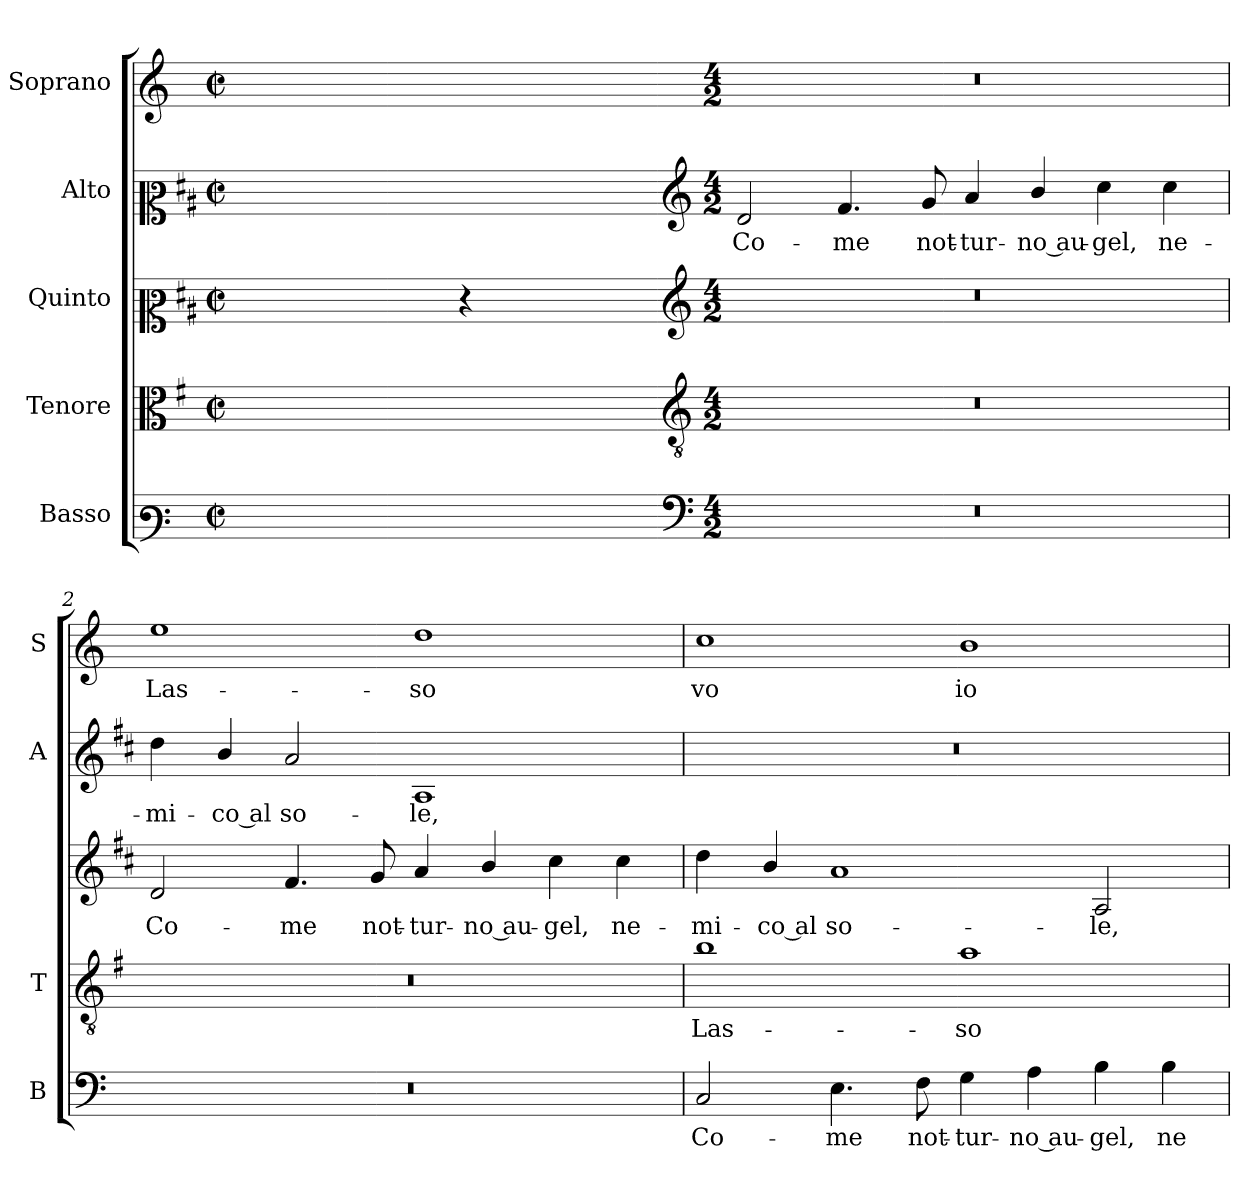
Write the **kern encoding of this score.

**kern	**text	**kern	**text	**kern	**text	**kern	**text	**kern	**text
*part5	*part5	*part4	*part4	*part3	*part3	*part2	*part2	*part1	*part1
*staff5	*staff5	*staff4	*staff4	*staff3	*staff3	*staff2	*staff2	*staff1	*staff1
*I"Basso	*	*I"Tenore	*	*I"Quinto	*	*I"Alto	*	*I"Soprano	*
*I'B	*	*I'T	*	*	*	*I'A	*	*I'S	*
*clefF3	*	*clefC3	*	*clefC2	*	*clefC2	*	*clefG2	*
*	*	*ITrd4c7	*	*ITrd1c2	*	*ITrd1c2	*	*	*
*k[]	*	*k[]	*	*k[]	*	*k[]	*	*k[]	*
*C:	*	*C:	*	*C:	*	*C:	*	*C:	*
*M2/2	*	*M2/2	*	*M2/2	*	*M2/2	*	*M2/2	*
*met(c|)	*	*met(c|)	*	*met(c|)	*	*met(c|)	*	*met(c|)	*
=	=	=	=	=	=	=	=	=	=
1ryy	.	1ryy	.	1ryy	.	1ryy	.	1ryy	.
=1X-	=1X-	=1X-	=1X-	=1X-	=1X-	=1X-	=1X-	=1X-	=1X-
4ryy	.	4ryy	.	4ryy	.	4ryy	.	4ryy	.
4ryy	.	4ryy	.	4r	.	4ryy	.	4ryy	.
4ryy	.	4ryy	.	4ryy	.	4ryy	.	4ryy	.
4ryy	.	4ryy	.	4ryy	.	4ryy	.	4ryy	.
=1-	=1-	=1-	=1-	=1-	=1-	=1-	=1-	=1-	=1-
*clefF4	*	*clefGv2	*	*clefG2	*	*clefG2	*	*	*
*M4/2	*	*M4/2	*	*M4/2	*	*M4/2	*	*M4/2	*
!	!	!	!	!	!	!	!LO:LY:b	!	!
0r	.	0r	.	0r	.	2c/	Co-	0r	.
!	!	!	!	!	!	!	!LO:LY:b	!	!
.	.	.	.	.	.	4.e/	-me	.	.
!	!	!	!	!	!	!	!LO:LY:b	!	!
.	.	.	.	.	.	8f/	not-	.	.
!	!	!	!	!	!	!	!LO:LY:b	!	!
.	.	.	.	.	.	4g/	-tur-	.	.
!	!	!	!	!	!	!	!LO:LY:b	!	!
.	.	.	.	.	.	4a/	-no au-	.	.
!	!	!	!	!	!	!	!LO:LY:b	!	!
.	.	.	.	.	.	4b\	-gel,	.	.
!	!	!	!	!	!	!	!LO:LY:b	!	!
.	.	.	.	.	.	4b\	ne-	.	.
=2	=2	=2	=2	=2	=2	=2	=2	=2	=2
!	!	!	!	!	!LO:LY:b	!	!LO:LY:b	!	!LO:LY:b
0r	.	0r	.	2c/	Co-	4cc\	-mi-	1ee	Las-
!	!	!	!	!	!	!	!LO:LY:b	!	!
.	.	.	.	.	.	4a/	-co al	.	.
!	!	!	!	!	!LO:LY:b	!	!LO:LY:b	!	!
.	.	.	.	4.e/	-me	2g/	so-	.	.
!	!	!	!	!	!LO:LY:b	!	!	!	!
.	.	.	.	8f/	not-	.	.	.	.
!	!	!	!	!	!LO:LY:b	!	!LO:LY:b	!	!LO:LY:b
.	.	.	.	4g/	-tur-	1G	-le,	1dd	-so
!	!	!	!	!	!LO:LY:b	!	!	!	!
.	.	.	.	4a/	-no au-	.	.	.	.
!	!	!	!	!	!LO:LY:b	!	!	!	!
.	.	.	.	4b\	-gel,	.	.	.	.
!	!	!	!	!	!LO:LY:b	!	!	!	!
.	.	.	.	4b\	ne-	.	.	.	.
=3	=3	=3	=3	=3	=3	=3	=3	=3	=3
!	!LO:LY:b	!	!LO:LY:b	!	!LO:LY:b	!	!	!	!LO:LY:b
2C/	Co-	1e	Las-	4cc\	-mi-	0r	.	1cc	vo
!	!	!	!	!	!LO:LY:b	!	!	!	!
.	.	.	.	4a/	-co al	.	.	.	.
!	!LO:LY:b	!	!	!	!LO:LY:b	!	!	!	!
4.E\	-me	.	.	1g	so-	.	.	.	.
!	!LO:LY:b	!	!	!	!	!	!	!	!
8F\	not-	.	.	.	.	.	.	.	.
!	!LO:LY:b	!	!LO:LY:b	!	!	!	!	!	!LO:LY:b
4G\	-tur-	1d	-so	.	.	.	.	1b	io
!	!LO:LY:b	!	!	!	!	!	!	!	!
4A\	-no au-	.	.	.	.	.	.	.	.
!	!LO:LY:b	!	!	!	!LO:LY:b	!	!	!	!
4B\	-gel,	.	.	2G/	-le,	.	.	.	.
!	!LO:LY:b	!	!	!	!	!	!	!	!
4B\	ne-	.	.	.	.	.	.	.	.
=	=	=	=	=	=	=	=	=	=
*-	*-	*-	*-	*-	*-	*-	*-	*-	*-
